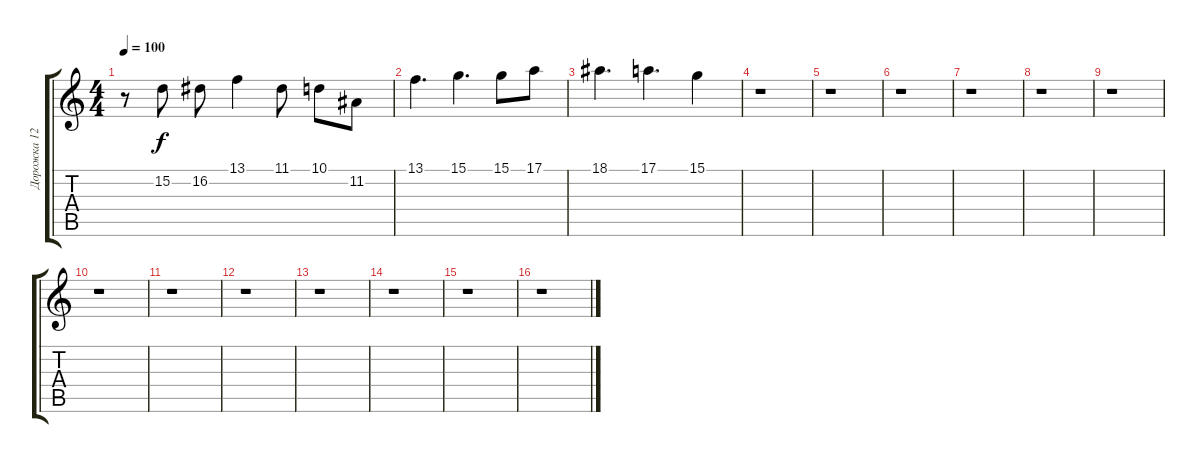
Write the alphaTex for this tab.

\track ("Дорожка 12" "Дорожка 12") {instrument fx5brightness}
\staff {score tabs}
\tuning (E4 B3 G3 D3 A2 E2) {hide}
\ts (4 4)
\tempo 100
\clef g2
\ks c
r.8{dy f} 15.2.8 16.2.8 13.1.4 11.1.8 10.1.8 11.2.8 |
13.1.4{d} 15.1.4{d} 15.1.8 17.1.8 |
18.1.4{d} 17.1.4{d} 15.1.4 |
r.1 |
r.1 |
r.1 |
r.1 |
r.1 |
r.1 |
r.1 |
r.1 |
r.1 |
r.1 |
r.1 |
r.1 |
r.1
